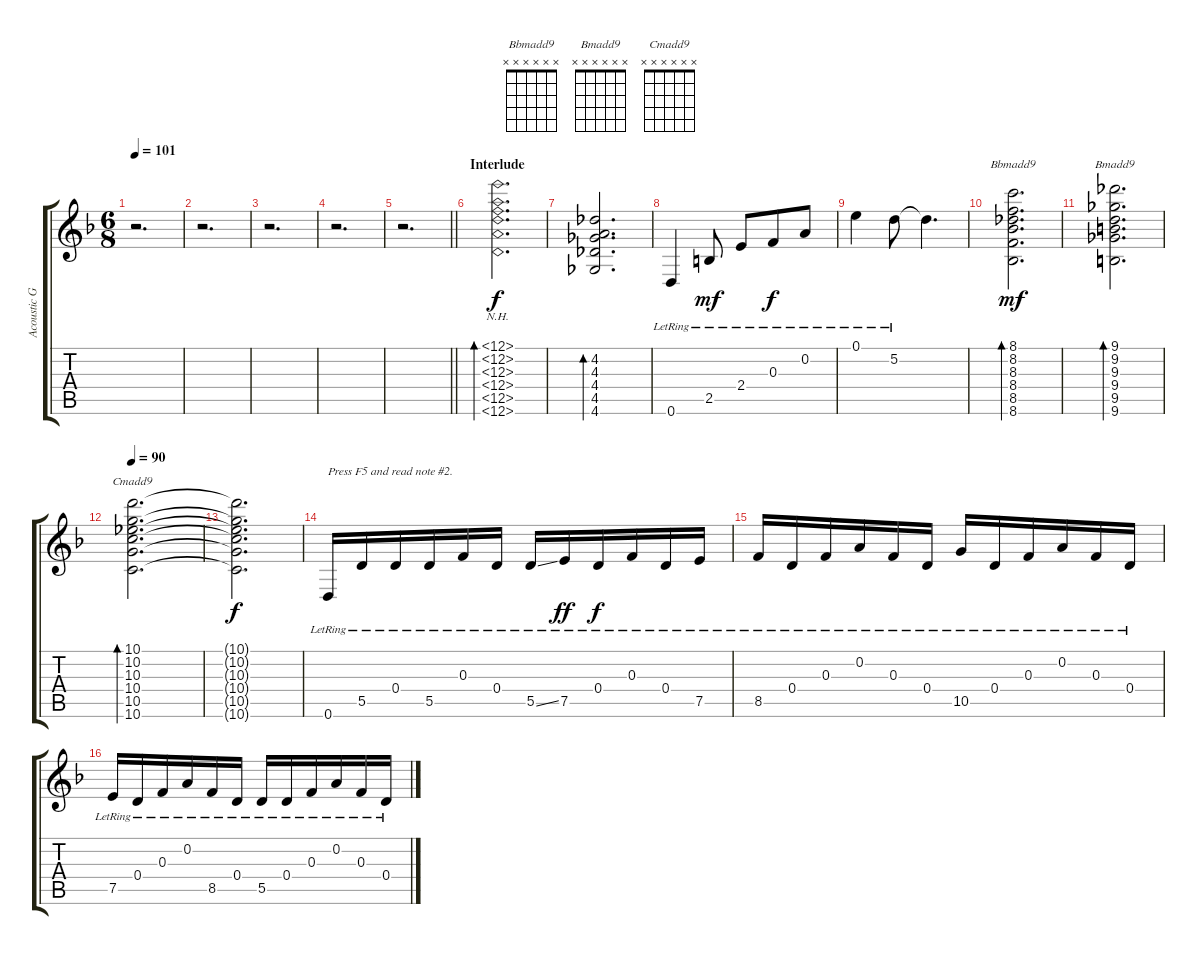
\track ("Acoustic Guitar" "Acoustic G") {instrument acousticguitarsteel}
\staff {score tabs}
\tuning (E4 A3 F3 D3 A2 D2) {hide}
\chord ("Bbmadd9" x x x x x x)
\chord ("Bmadd9" x x x x x x)
\chord ("Cmadd9" x x x x x x)
\ts (6 8)
\tempo 101
\clef g2
\ks dminor
r.2{d dy f} |
r.2{d} |
r.2{d} |
r.2{d} |
\barLineRight lightlight
r.2{d} |
\section ("" "Interlude")
(12.1{nh} 12.2{nh} 12.3{nh} 12.4{nh} 12.5{nh} 12.6{nh}).2{d bd 120} |
(4.2 4.3 4.4 4.5 4.6).2{d bd 120} |
0.6{lr}.4 2.5{lr}.8{dy mf} 2.4{lr}.8 0.3{lr}.8{dy f} 0.2{lr}.8 |
0.1{lr}.4 5.2{lr}.8 5.2{t}.4{d} |
(8.1 8.2 8.3 8.4 8.5 8.6).2{d bd 120 ch "Bbmadd9" dy mf} |
(9.1 9.2 9.3 9.4 9.5 9.6).2{d bd 120 ch "Bmadd9"} |
\tempo 90
(10.1 10.2 10.3 10.4 10.5 10.6).2{d bd 120 ch "Cmadd9"} |
(10.1{t} 10.2{t} 10.3{t} 10.4{t} 10.5{t} 10.6{t}).2{d dy f} |
0.6{lr}.16{txt "Press F5 and read note #2."} 5.5{lr}.16 0.4{lr}.16 5.5{lr}.16 0.3{lr}.16 0.4{lr}.16 5.5{ss lr}.16 7.5{lr}.16{dy ff} 0.4{lr}.16{dy f} 0.3{lr}.16 0.4{lr}.16 7.5{lr}.16 |
8.5{lr}.16 0.4{lr}.16 0.3{lr}.16 0.2{lr}.16 0.3{lr}.16 0.4{lr}.16 10.5{lr}.16 0.4{lr}.16 0.3{lr}.16 0.2{lr}.16 0.3{lr}.16 0.4{lr}.16 |
7.5{lr}.16 0.4{lr}.16 0.3{lr}.16 0.2{lr}.16 8.5{lr}.16 0.4{lr}.16 5.5{lr}.16 0.4{lr}.16 0.3{lr}.16 0.2{lr}.16 0.3{lr}.16 0.4{lr}.16
